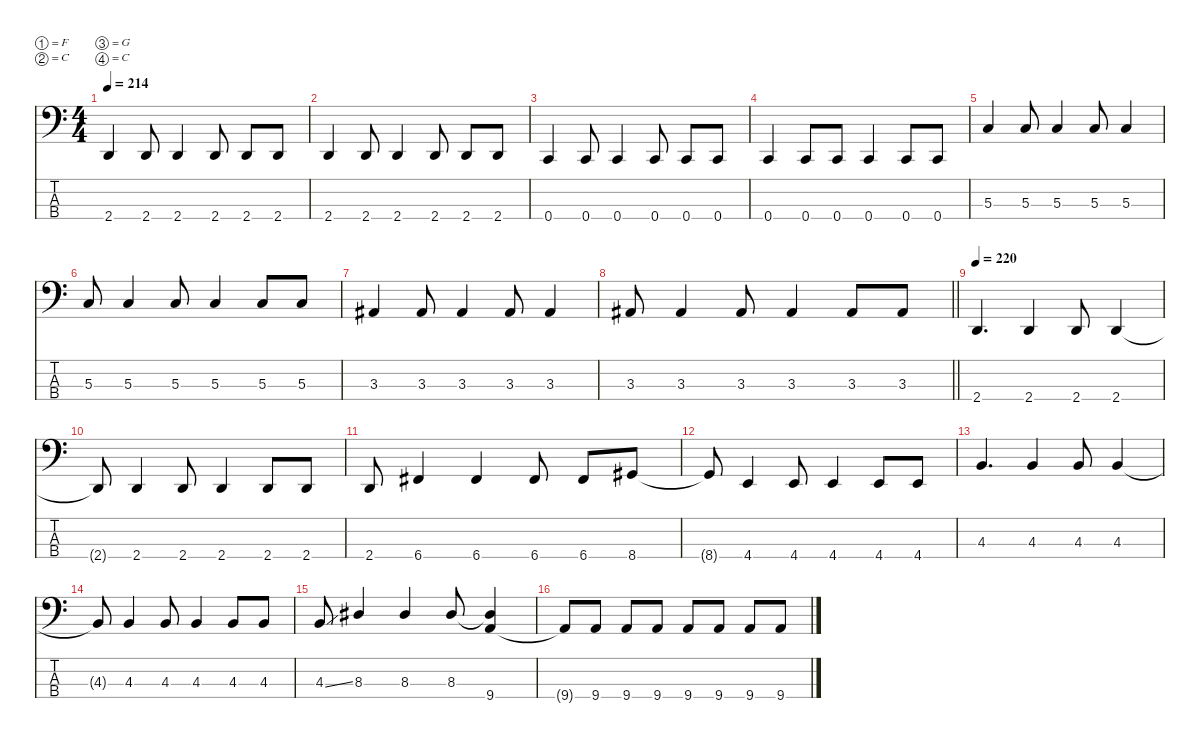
\defaultSystemsLayout 4
\hideDynamics
\bracketExtendMode nobrackets
\singleTrackTrackNamePolicy hidden
\multiTrackTrackNamePolicy hidden
\firstSystemTrackNameMode fullname
\otherSystemsTrackNameOrientation horizontal
\track ("Bass" "el.bs.") {defaultSystemsLayout 8 instrument electricbassfinger}
\staff {score tabs}
\tuning (F2 C2 G1 C1)
\ts (4 4)
\tempo 214
\clef f4
\ks c
2.4.4{dy f beam Up} 2.4.8{beam Up} 2.4.4{beam Up} 2.4.8{beam Up} 2.4.8{beam Up} 2.4.8{beam Up} |
2.4.4{beam Up} 2.4.8{beam Up} 2.4.4{beam Up} 2.4.8{beam Up} 2.4.8{beam Up} 2.4.8{beam Up} |
0.4.4{beam Up} 0.4.8{beam Up} 0.4.4{beam Up} 0.4.8{beam Up} 0.4.8{beam Up} 0.4.8{beam Up} |
0.4.4{beam Up} 0.4.8{beam Up} 0.4.8{beam Up} 0.4.4{beam Up} 0.4.8{beam Up} 0.4.8{beam Up} |
5.3.4{beam Up} 5.3.8{beam Up} 5.3.4{beam Up} 5.3.8{beam Up} 5.3.4{beam Up} |
5.3.8{beam Up} 5.3.4{beam Up} 5.3.8{beam Up} 5.3.4{beam Up} 5.3.8{beam Up} 5.3.8{beam Up} |
3.3{acc #}.4{beam Up} 3.3{acc #}.8{beam Up} 3.3{acc #}.4{beam Up} 3.3{acc #}.8{beam Up} 3.3{acc #}.4{beam Up} |
\barLineRight lightlight
3.3{acc #}.8{beam Up} 3.3{acc #}.4{beam Up} 3.3{acc #}.8{beam Up} 3.3{acc #}.4{beam Up} 3.3{acc #}.8{beam Up} 3.3{acc #}.8{beam Up} |
\tempo 220
2.4.4{d beam Up} 2.4.4{beam Up} 2.4.8{beam Up} 2.4.4{beam Up} |
2.4{t}.8{beam Up} 2.4.4{beam Up} 2.4.8{beam Up} 2.4.4{beam Up} 2.4.8{beam Up} 2.4.8{beam Up} |
2.4.8{beam Up} 6.4{acc #}.4{beam Up} 6.4{acc #}.4{beam Up} 6.4{acc #}.8{beam Up} 6.4{acc #}.8{beam Up} 8.4{acc #}.8{beam Up} |
8.4{t acc #}.8{beam Up} 4.4.4{beam Up} 4.4.8{beam Up} 4.4.4{beam Up} 4.4.8{beam Up} 4.4.8{beam Up} |
4.3.4{d beam Up} 4.3.4{beam Up} 4.3.8{beam Up} 4.3.4{beam Up} |
4.3{t}.8{beam Up} 4.3.4{beam Up} 4.3.8{beam Up} 4.3.4{beam Up} 4.3.8{beam Up} 4.3.8{beam Up} |
4.3{ss}.8{beam Up} 8.3{acc #}.4{beam Up} 8.3{acc #}.4{beam Up} 8.3{acc #}.8{beam Up} (8.3{t acc #} 9.4).4{beam Up} |
9.4{t}.8{beam Up} 9.4.8{beam Up} 9.4.8{beam Up} 9.4.8{beam Up} 9.4.8{beam Up} 9.4.8{beam Up} 9.4.8{beam Up} 9.4.8{beam Up}
